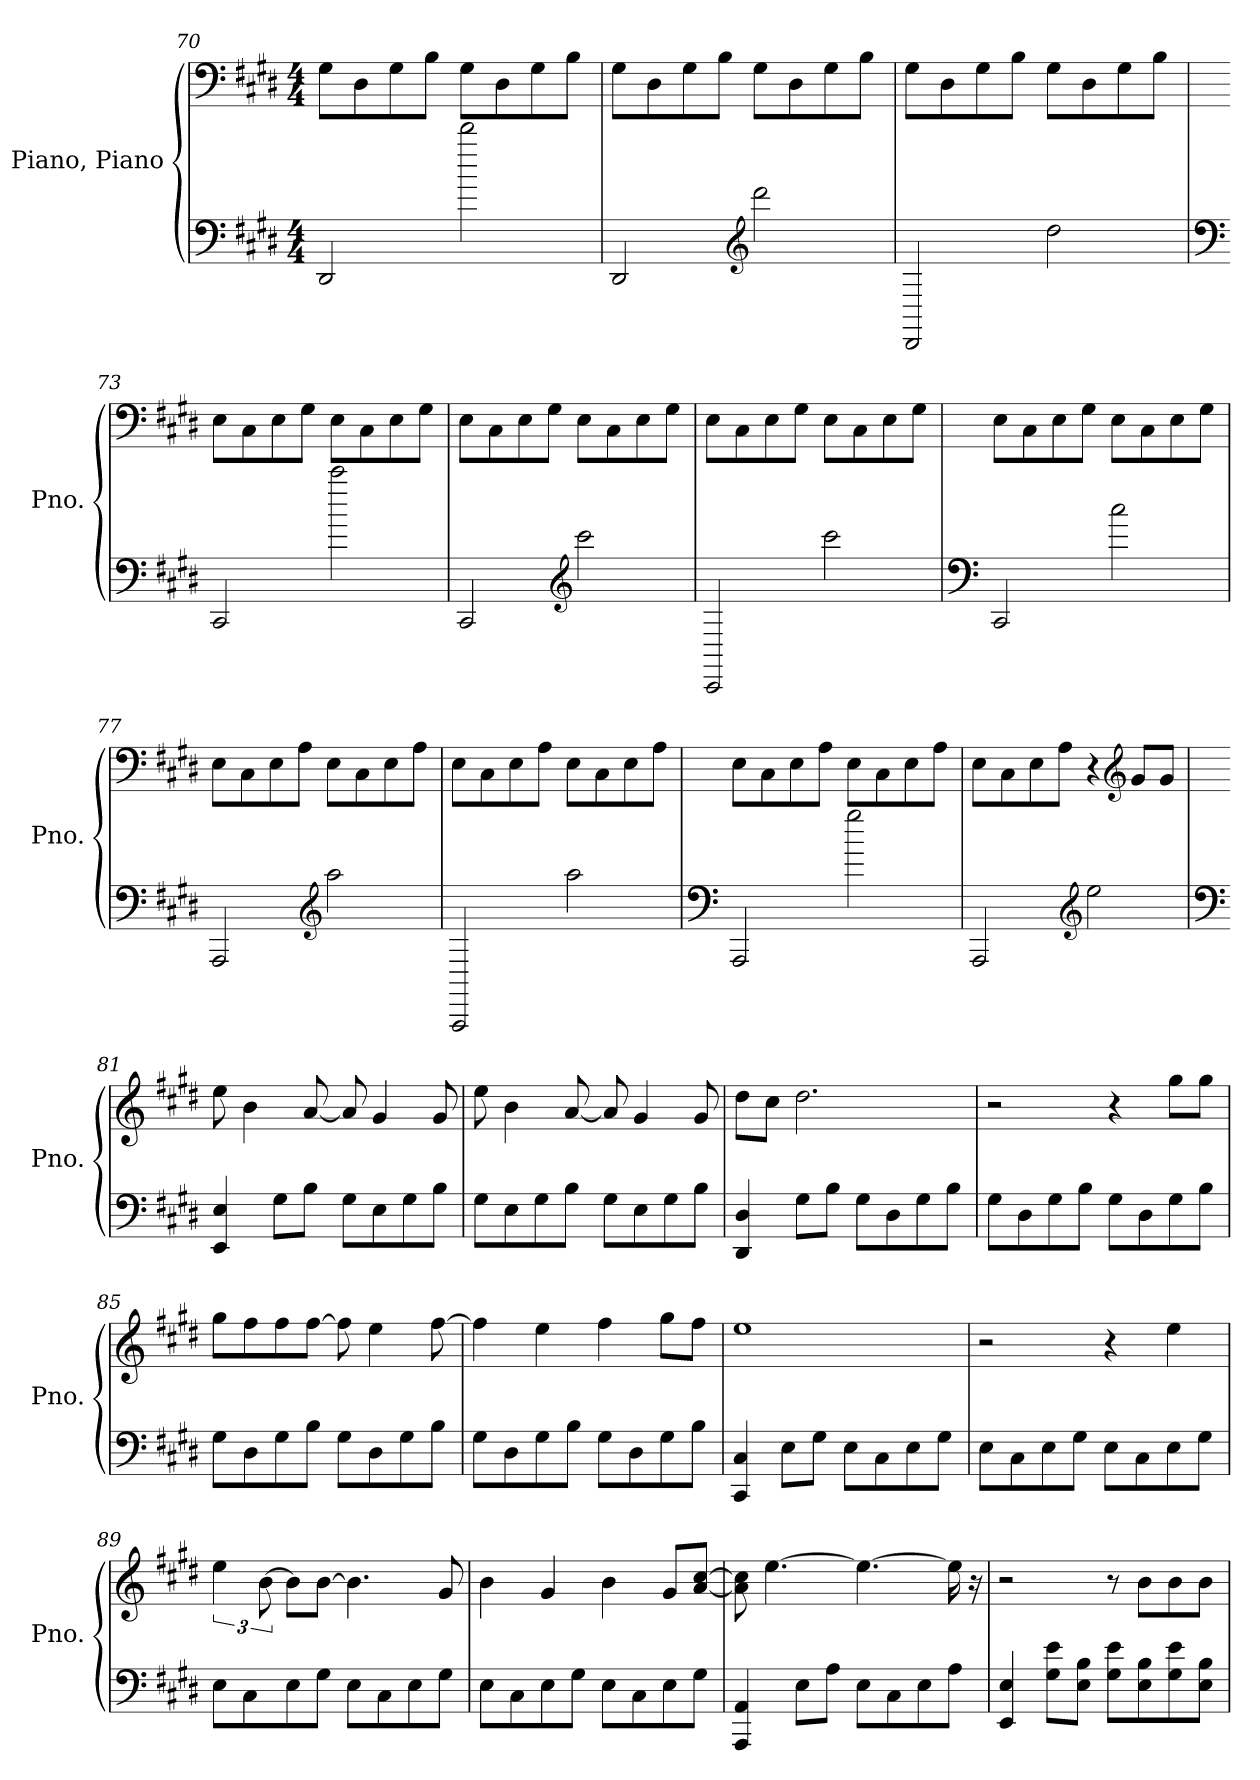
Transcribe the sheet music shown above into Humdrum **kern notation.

**kern	**kern
*part1	*part1
*staff2	*staff1
*I"Piano, Piano	*
*I'Pno.	*
*clefF4	*clefF4
*k[f#c#g#d#]	*k[f#c#g#d#]
*M4/4	*M4/4
=70	=70
2DD#/	8G#\L
.	8D#\
.	8G#\
.	8B\J
2ddd#\	8G#\L
.	8D#\
.	8G#\
.	8B\J
=71	=71
2DD#/	8G#\L
.	8D#\
.	8G#\
.	8B\J
*clefG2	*
2ddd#\	8G#\L
.	8D#\
.	8G#\
.	8B\J
=72	=72
2DD#/	8G#\L
.	8D#\
.	8G#\
.	8B\J
2dd#\	8G#\L
.	8D#\
.	8G#\
.	8B\J
!!LO:LB:g=z
=73	=73
*clefF4	*
2CC#/	8E\L
.	8C#\
.	8E\
.	8G#\J
2ccc#\	8E\L
.	8C#\
.	8E\
.	8G#\J
=74	=74
2CC#/	8E\L
.	8C#\
.	8E\
.	8G#\J
*clefG2	*
2ccc#\	8E\L
.	8C#\
.	8E\
.	8G#\J
=75	=75
2CC#/	8E\L
.	8C#\
.	8E\
.	8G#\J
2ccc#\	8E\L
.	8C#\
.	8E\
.	8G#\J
=76	=76
*clefF4	*
2CC#/	8E\L
.	8C#\
.	8E\
.	8G#\J
2cc#\	8E\L
.	8C#\
.	8E\
.	8G#\J
!!LO:PB:g=z
=77	=77
2AAA/	8E\L
.	8C#\
.	8E\
.	8A\J
*clefG2	*
2aa\	8E\L
.	8C#\
.	8E\
.	8A\J
=78	=78
2AAA/	8E\L
.	8C#\
.	8E\
.	8A\J
2aa\	8E\L
.	8C#\
.	8E\
.	8A\J
=79	=79
*clefF4	*
2AAA/	8E\L
.	8C#\
.	8E\
.	8A\J
2gg#\	8E\L
.	8C#\
.	8E\
.	8A\J
=80	=80
2AAA/	8E\L
.	8C#\
.	8E\
.	8A\J
*clefG2	*
2ee\	4r
*	*clefG2
.	8g#/L
.	8g#/J
!!LO:LB:g=z
=81	=81
*clefF4	*
4EE/ 4E/	8ee\
.	4b\
8G#\L	.
8B\J	[8a/
8G#\L	8a/]
8E\	4g#/
8G#\	.
8B\J	8g#/
=82	=82
8G#\L	8ee\
8E\	4b\
8G#\	.
8B\J	[8a/
8G#\L	8a/]
8E\	4g#/
8G#\	.
8B\J	8g#/
=83	=83
4DD#/ 4D#/	8dd#\L
.	8cc#\J
8G#\L	2.dd#\
8B\J	.
8G#\L	.
8D#\	.
8G#\	.
8B\J	.
=84	=84
8G#\L	2r
8D#\	.
8G#\	.
8B\J	.
8G#\L	4r
8D#\	.
8G#\	8gg#\L
8B\J	8gg#\J
!!LO:LB:g=z
=85	=85
8G#\L	8gg#\L
8D#\	8ff#\
8G#\	8ff#\
8B\J	[8ff#\J
8G#\L	8ff#\]
8D#\	4ee\
8G#\	.
8B\J	[8ff#\
=86	=86
8G#\L	4ff#\]
8D#\	.
8G#\	4ee\
8B\J	.
8G#\L	4ff#\
8D#\	.
8G#\	8gg#\L
8B\J	8ff#\J
=87	=87
4CC#/ 4C#/	1ee
8E\L	.
8G#\J	.
8E\L	.
8C#\	.
8E\	.
8G#\J	.
=88	=88
8E\L	2r
8C#\	.
8E\	.
8G#\J	.
8E\L	4r
8C#\	.
8E\	4ee\
8G#\J	.
!!LO:LB:g=z
=89	=89
8E\L	6ee\
8C#\	.
.	[12b\
8E\	8b\L]
8G#\J	[8b\J
8E\L	4.b\]
8C#\	.
8E\	.
8G#\J	8g#/
=90	=90
8E\L	4b\
8C#\	.
8E\	4g#/
8G#\J	.
8E\L	4b\
8C#\	.
8E\	8g#/L
8G#\J	[8a/ [8cc#/J
=91	=91
4AAA/ 4AA/	8a\] 8cc#\]
.	[4.ee\
8E\L	.
8A\J	.
8E\L	4.ee\_
8C#\	.
8E\	.
8A\J	16ee\]
.	16r
=92	=92
4EE/ 4E/	2r
8G#\ 8e\L	.
8E\ 8B\J	.
8G#\ 8e\L	8r
8E\ 8B\	8b\L
8G#\ 8e\	8b\
8E\ 8B\J	8b\J
=	=
*-	*-
